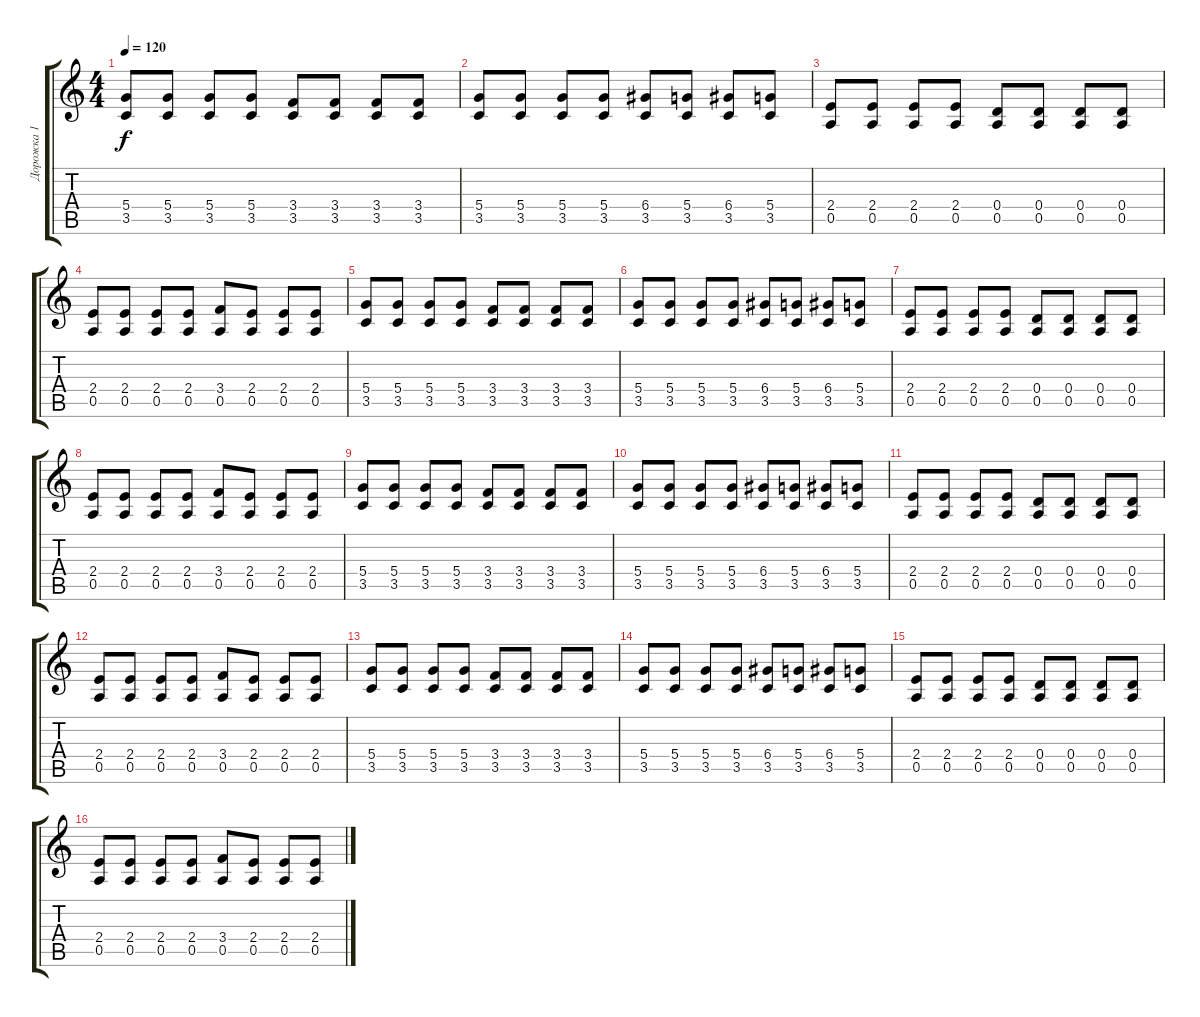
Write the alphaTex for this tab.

\track ("Дорожка 1" "Дорожка 1") {instrument distortionguitar}
\staff {score tabs}
\tuning (E4 B3 G3 D3 A2 E2) {hide}
\ts (4 4)
\tempo 120
\clef g2
\ks c
(5.4 3.5).8{dy f} (5.4 3.5).8 (5.4 3.5).8 (5.4 3.5).8 (3.4 3.5).8 (3.4 3.5).8 (3.4 3.5).8 (3.4 3.5).8 |
(5.4 3.5).8 (5.4 3.5).8 (5.4 3.5).8 (5.4 3.5).8 (6.4 3.5).8 (5.4 3.5).8 (6.4 3.5).8 (5.4 3.5).8 |
(2.4 0.5).8 (2.4 0.5).8 (2.4 0.5).8 (2.4 0.5).8 (0.4 0.5).8 (0.4 0.5).8 (0.4 0.5).8 (0.4 0.5).8 |
(2.4 0.5).8 (2.4 0.5).8 (2.4 0.5).8 (2.4 0.5).8 (3.4 0.5).8 (2.4 0.5).8 (2.4 0.5).8 (2.4 0.5).8 |
(5.4 3.5).8 (5.4 3.5).8 (5.4 3.5).8 (5.4 3.5).8 (3.4 3.5).8 (3.4 3.5).8 (3.4 3.5).8 (3.4 3.5).8 |
(5.4 3.5).8 (5.4 3.5).8 (5.4 3.5).8 (5.4 3.5).8 (6.4 3.5).8 (5.4 3.5).8 (6.4 3.5).8 (5.4 3.5).8 |
(2.4 0.5).8 (2.4 0.5).8 (2.4 0.5).8 (2.4 0.5).8 (0.4 0.5).8 (0.4 0.5).8 (0.4 0.5).8 (0.4 0.5).8 |
(2.4 0.5).8 (2.4 0.5).8 (2.4 0.5).8 (2.4 0.5).8 (3.4 0.5).8 (2.4 0.5).8 (2.4 0.5).8 (2.4 0.5).8 |
(5.4 3.5).8 (5.4 3.5).8 (5.4 3.5).8 (5.4 3.5).8 (3.4 3.5).8 (3.4 3.5).8 (3.4 3.5).8 (3.4 3.5).8 |
(5.4 3.5).8 (5.4 3.5).8 (5.4 3.5).8 (5.4 3.5).8 (6.4 3.5).8 (5.4 3.5).8 (6.4 3.5).8 (5.4 3.5).8 |
(2.4 0.5).8 (2.4 0.5).8 (2.4 0.5).8 (2.4 0.5).8 (0.4 0.5).8 (0.4 0.5).8 (0.4 0.5).8 (0.4 0.5).8 |
(2.4 0.5).8 (2.4 0.5).8 (2.4 0.5).8 (2.4 0.5).8 (3.4 0.5).8 (2.4 0.5).8 (2.4 0.5).8 (2.4 0.5).8 |
(5.4 3.5).8 (5.4 3.5).8 (5.4 3.5).8 (5.4 3.5).8 (3.4 3.5).8 (3.4 3.5).8 (3.4 3.5).8 (3.4 3.5).8 |
(5.4 3.5).8 (5.4 3.5).8 (5.4 3.5).8 (5.4 3.5).8 (6.4 3.5).8 (5.4 3.5).8 (6.4 3.5).8 (5.4 3.5).8 |
(2.4 0.5).8 (2.4 0.5).8 (2.4 0.5).8 (2.4 0.5).8 (0.4 0.5).8 (0.4 0.5).8 (0.4 0.5).8 (0.4 0.5).8 |
(2.4 0.5).8 (2.4 0.5).8 (2.4 0.5).8 (2.4 0.5).8 (3.4 0.5).8 (2.4 0.5).8 (2.4 0.5).8 (2.4 0.5).8
